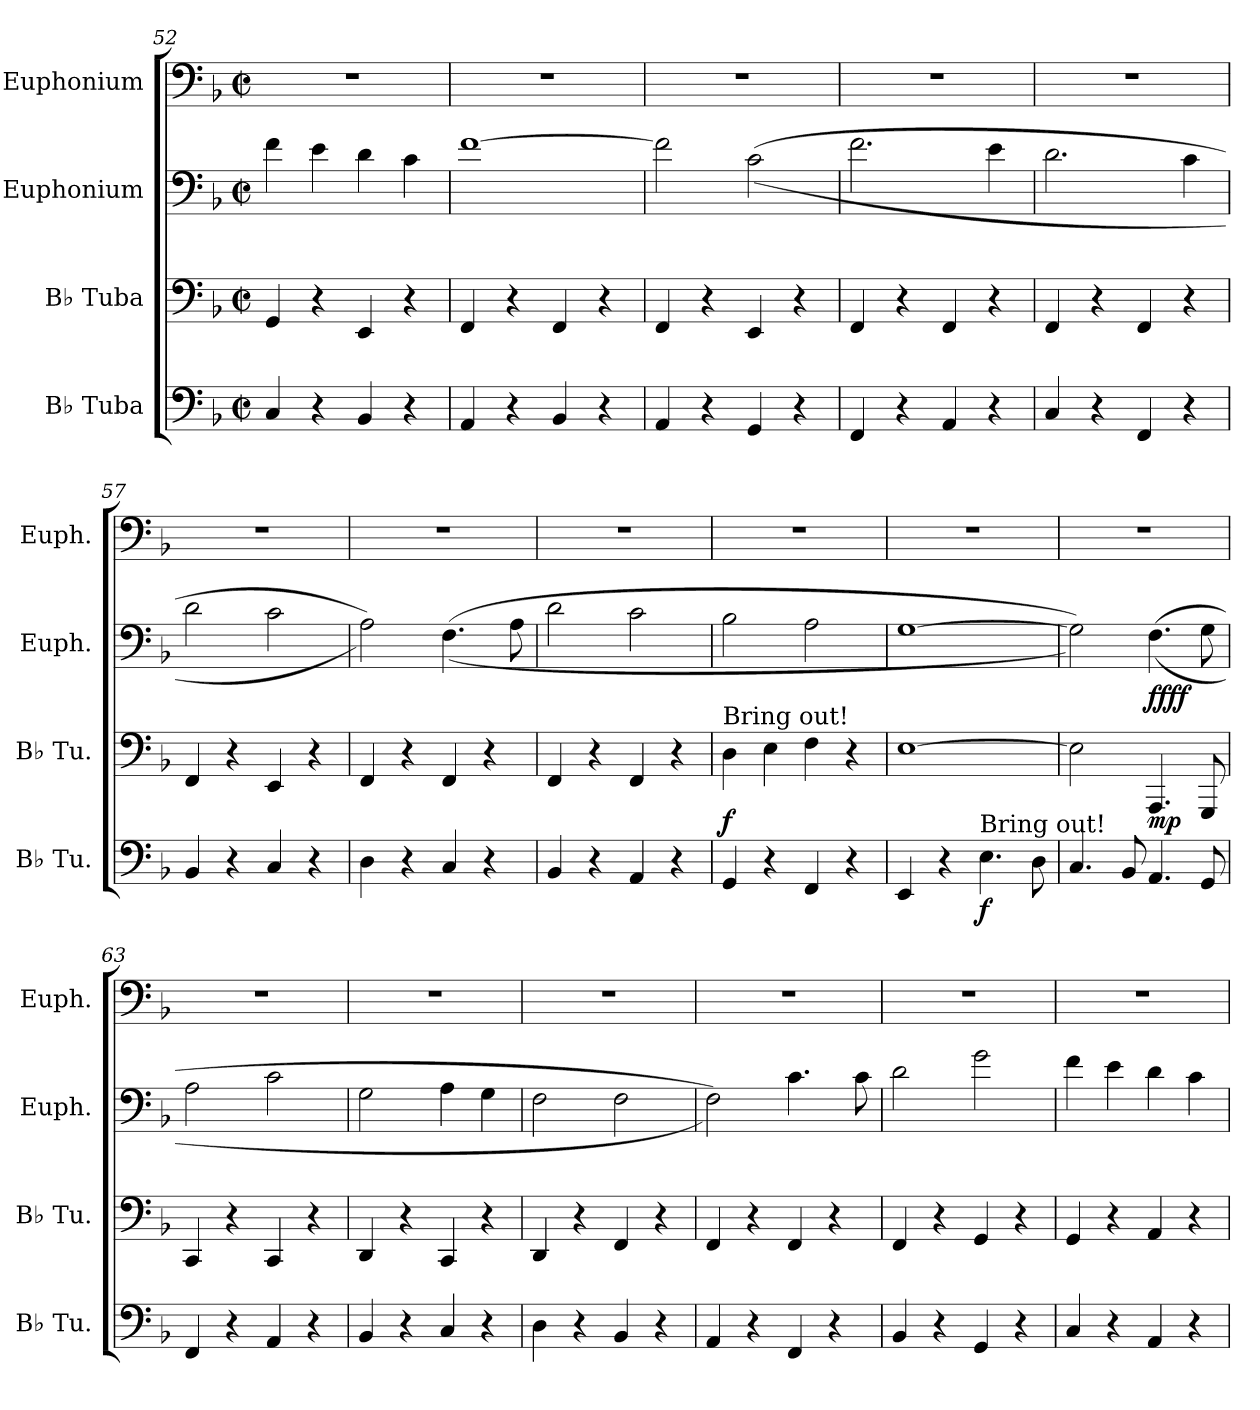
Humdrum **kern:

**kern	**dynam	**kern	**dynam	**kern	**dynam	**kern
*part4	*part4	*part3	*part3	*part2	*part2	*part1
*staff4	*staff4	*staff3	*staff3	*staff2	*staff2	*staff1
*I"B♭ Tuba	*	*I"B♭ Tuba	*	*I"Euphonium	*	*I"Euphonium
*I'B♭ Tu.	*	*I'B♭ Tu.	*	*I'Euph.	*	*I'Euph.
*clefF4	*	*clefF4	*	*clefF4	*	*clefF4
*k[b-]	*	*k[b-]	*	*k[b-]	*	*k[b-]
*M2/2	*	*M2/2	*	*M2/2	*	*M2/2
*met(c|)	*	*met(c|)	*	*met(c|)	*	*met(c|)
=52	=52	=52	=52	=52	=52	=52
4C/	.	4GG/	.	4f\	.	1r
4r	.	4r	.	4e\	.	.
4BB-/	.	4EE/	.	4d\	.	.
4r	.	4r	.	4c\	.	.
=53	=53	=53	=53	=53	=53	=53
4AA/	.	4FF/	.	[1f	.	1r
4r	.	4r	.	.	.	.
4BB-/	.	4FF/	.	.	.	.
4r	.	4r	.	.	.	.
=54	=54	=54	=54	=54	=54	=54
4AA/	.	4FF/	.	2f\]	.	1r
4r	.	4r	.	.	.	.
4GG/	.	4EE/	.	((2c\	.	.
4r	.	4r	.	.	.	.
=55	=55	=55	=55	=55	=55	=55
4FF/	.	4FF/	.	2.f\	.	1r
4r	.	4r	.	.	.	.
4AA/	.	4FF/	.	.	.	.
4r	.	4r	.	4e\	.	.
=56	=56	=56	=56	=56	=56	=56
4C/	.	4FF/	.	2.d\	.	1r
4r	.	4r	.	.	.	.
4FF/	.	4FF/	.	.	.	.
4r	.	4r	.	4c\	.	.
=57	=57	=57	=57	=57	=57	=57
4BB-/	.	4FF/	.	2d\	.	1r
4r	.	4r	.	.	.	.
4C/	.	4EE/	.	2c\	.	.
4r	.	4r	.	.	.	.
=58	=58	=58	=58	=58	=58	=58
4D\	.	4FF/	.	2A\))	.	1r
4r	.	4r	.	.	.	.
4C/	.	4FF/	.	((4.F\	.	.
4r	.	4r	.	.	.	.
.	.	.	.	8A\	.	.
!!LO:PB:g=z
=59	=59	=59	=59	=59	=59	=59
4BB-/	.	4FF/	.	2d\	.	1r
4r	.	4r	.	.	.	.
4AA/	.	4FF/	.	2c\	.	.
4r	.	4r	.	.	.	.
=60	=60	=60	=60	=60	=60	=60
!	!	!LO:TX:a:t=Bring out!	!	!	!	!
!	!	!	!LO:DY:b	!	!	!
4GG/	.	4D\	f	2B-\	.	1r
4r	.	4E\	.	.	.	.
4FF/	.	4F\	.	2A\	.	.
4r	.	4r	.	.	.	.
=61	=61	=61	=61	=61	=61	=61
4EE/	.	[1E	.	[1G	.	1r
4r	.	.	.	.	.	.
!LO:TX:a:t=Bring out!	!	!	!	!	!	!
!	!LO:DY:b	!	!	!	!	!
4.E\	f	.	.	.	.	.
8D\	.	.	.	.	.	.
=62	=62	=62	=62	=62	=62	=62
4.C/	.	2E\]	.	2G\]))	.	1r
8BB-/	.	.	.	.	.	.
!	!	!	!LO:DY:b	!	!LO:DY:b	!
!	!	!	!	!	!LO:DY:n=1:b	!
4.AA/	.	4.AAA/	mp	((4.F\	ff ff	.
8GG/	.	8GGG/	.	8G\	.	.
=63	=63	=63	=63	=63	=63	=63
4FF/	.	4CC/	.	2A\	.	1r
4r	.	4r	.	.	.	.
4AA/	.	4CC/	.	2c\	.	.
4r	.	4r	.	.	.	.
=64	=64	=64	=64	=64	=64	=64
4BB-/	.	4DD/	.	2G\	.	1r
4r	.	4r	.	.	.	.
4C/	.	4CC/	.	4A\	.	.
4r	.	4r	.	4G\	.	.
=65	=65	=65	=65	=65	=65	=65
4D\	.	4DD/	.	2F\	.	1r
4r	.	4r	.	.	.	.
4BB-/	.	4FF/	.	2F\	.	.
4r	.	4r	.	.	.	.
=66	=66	=66	=66	=66	=66	=66
4AA/	.	4FF/	.	2F\))	.	1r
4r	.	4r	.	.	.	.
4FF/	.	4FF/	.	4.c\	.	.
4r	.	4r	.	.	.	.
.	.	.	.	8c\	.	.
!!LO:LB:g=z
=67	=67	=67	=67	=67	=67	=67
4BB-/	.	4FF/	.	2d\	.	1r
4r	.	4r	.	.	.	.
4GG/	.	4GG/	.	2g\	.	.
4r	.	4r	.	.	.	.
=68	=68	=68	=68	=68	=68	=68
4C/	.	4GG/	.	4f\	.	1r
4r	.	4r	.	4e\	.	.
4AA/	.	4AA/	.	4d\	.	.
4r	.	4r	.	4c\	.	.
=	=	=	=	=	=	=
*-	*-	*-	*-	*-	*-	*-
